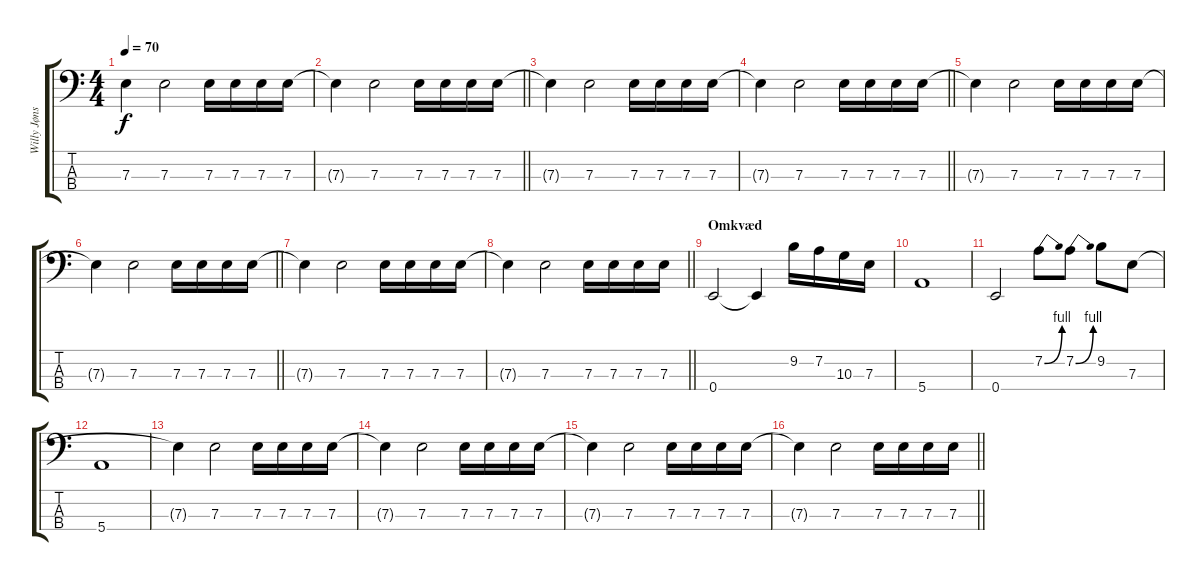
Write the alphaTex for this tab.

\track ("Willy Jønson" "Willy Jøns") {instrument electricbassfinger}
\staff {score tabs}
\tuning (G2 D2 A1 E1) {hide}
\ts (4 4)
\tempo 70
\clef f4
\ks c
7.3{t}.4{dy f} 7.3.2 7.3.16 7.3.16 7.3.16 7.3.16 |
\barLineRight lightlight
7.3{t}.4 7.3.2 7.3.16 7.3.16 7.3.16 7.3.16 |
7.3{t}.4 7.3.2 7.3.16 7.3.16 7.3.16 7.3.16 |
\barLineRight lightlight
7.3{t}.4 7.3.2 7.3.16 7.3.16 7.3.16 7.3.16 |
7.3{t}.4 7.3.2 7.3.16 7.3.16 7.3.16 7.3.16 |
\barLineRight lightlight
7.3{t}.4 7.3.2 7.3.16 7.3.16 7.3.16 7.3.16 |
7.3{t}.4 7.3.2 7.3.16 7.3.16 7.3.16 7.3.16 |
\barLineRight lightlight
7.3{t}.4 7.3.2 7.3.16 7.3.16 7.3.16 7.3.16 |
\section ("" "Omkvæd")
0.4.2 0.4{t}.4 9.2.16 7.2.16 10.3.16 7.3.16 |
5.4.1 |
0.4.2 7.2{be (bend 0 0 60 4)}.8 7.2{be (bend 0 0 60 4)}.8 9.2.8 7.3.8 |
5.4.1 |
7.3{t}.4 7.3.2 7.3.16 7.3.16 7.3.16 7.3.16 |
7.3{t}.4 7.3.2 7.3.16 7.3.16 7.3.16 7.3.16 |
7.3{t}.4 7.3.2 7.3.16 7.3.16 7.3.16 7.3.16 |
\barLineRight lightlight
7.3{t}.4 7.3.2 7.3.16 7.3.16 7.3.16 7.3.16
